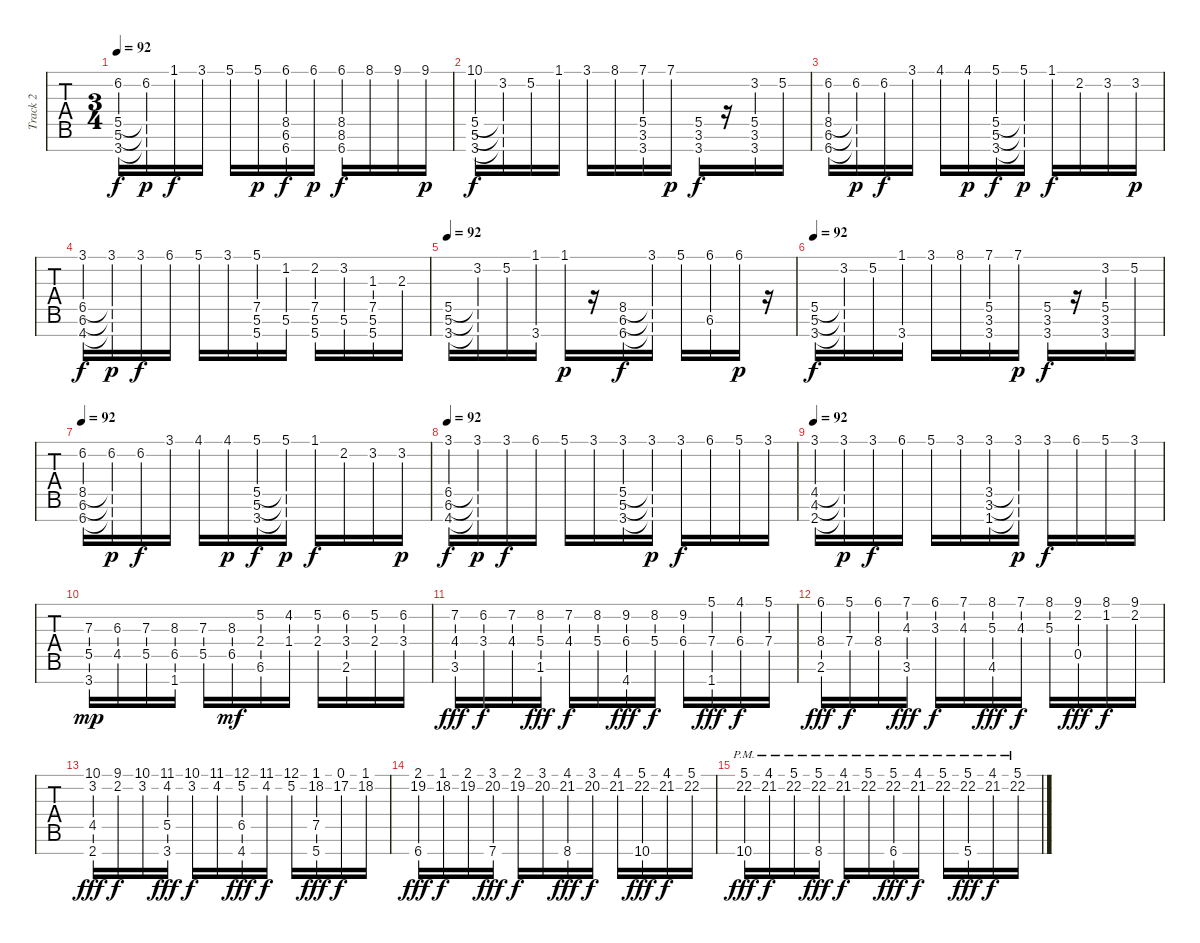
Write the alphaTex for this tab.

\track ("Track 2" "Track 2") {instrument stringensemble1}
\staff {tabs}
\tuning (E4 B3 G3 D3 A2 E2 B1) {hide}
\ts (3 4)
\tempo 92
\clef g2
\ks c
(6.2 5.5 5.6 3.7).16{dy f} (6.2 5.5{t} 5.6{t} 3.7{t}).16{dy p} 1.1.16{dy f} 3.1.16 5.1.16 5.1.16{dy p} (6.1 8.5 6.6 6.7).16{dy f} 6.1.16{dy p} (6.1 8.5 8.6 6.7).16{dy f} 8.1.16 9.1.16 9.1.16{dy p} |
(10.1 5.5 5.6 3.7).16{dy f} (3.2 5.5{t} 5.6{t} 3.7{t}).16 5.2.16 1.1.16 3.1.16 8.1.16 (7.1 5.5 3.6 3.7).16 7.1.16{dy p} (5.5 3.6 3.7).16{dy f} r.16 (3.2 5.5 3.6 3.7).16 5.2.16 |
(6.2 8.5 6.6 6.7).16 (6.2 8.5{t} 6.6{t} 6.7{t}).16{dy p} 6.2.16{dy f} 3.1.16 4.1.16 4.1.16{dy p} (5.1 5.5 5.6 3.7).16{dy f} (5.1 5.5{t} 5.6{t} 3.7{t}).16{dy p} 1.1.16{dy f} 2.2.16 3.2.16 3.2.16{dy p} |
(3.1 6.5 6.6 4.7).16{dy f} (3.1 6.5{t} 6.6{t} 4.7{t}).16{dy p} 3.1.16{dy f} 6.1.16 5.1.16 3.1.16 (5.1 7.5 5.6 5.7).16 (1.2 5.6).16 (2.2 7.5 5.6 5.7).16 (3.2 5.6).16 (1.3 7.5 5.6 5.7).16 2.3.16 |
\tempo 92
(5.5 5.6 3.7).16 (3.2 5.5{t} 5.6{t} 3.7{t}).16 5.2.16 (1.1 3.7).16 1.1.16{dy p} r.16 (8.5 6.6 6.7).16{dy f} (3.1 8.5{t} 6.6{t} 6.7{t}).16 5.1.16 (6.1 6.6).16 6.1.16{dy p} r.16 |
\tempo 92
(5.5 5.6 3.7).16{dy f} (3.2 5.5{t} 5.6{t} 3.7{t}).16 5.2.16 (1.1 3.7).16 3.1.16 8.1.16 (7.1 5.5 3.6 3.7).16 7.1.16{dy p} (5.5 3.6 3.7).16{dy f} r.16 (3.2 5.5 3.6 3.7).16 5.2.16 |
\tempo 92
(6.2 8.5 6.6 6.7).16 (6.2 8.5{t} 6.6{t} 6.7{t}).16{dy p} 6.2.16{dy f} 3.1.16 4.1.16 4.1.16{dy p} (5.1 5.5 5.6 3.7).16{dy f} (5.1 5.5{t} 5.6{t} 3.7{t}).16{dy p} 1.1.16{dy f} 2.2.16 3.2.16 3.2.16{dy p} |
\tempo 92
(3.1 6.5 6.6 4.7).16{dy f} (3.1 6.5{t} 6.6{t} 4.7{t}).16{dy p} 3.1.16{dy f} 6.1.16 5.1.16 3.1.16 (3.1 5.5 5.6 3.7).16 (3.1 5.5{t} 5.6{t} 3.7{t}).16{dy p} 3.1.16{dy f} 6.1.16 5.1.16 3.1.16 |
\tempo 92
(3.1 4.5 4.6 2.7).16 (3.1 4.5{t} 4.6{t} 2.7{t}).16{dy p} 3.1.16{dy f} 6.1.16 5.1.16 3.1.16 (3.1 3.5 3.6 1.7).16 (3.1 3.5{t} 3.6{t} 1.7{t}).16{dy p} 3.1.16{dy f} 6.1.16 5.1.16 3.1.16 |
(7.3{st} 5.5{st} 3.7).16{dy mp instrument stringensemble1} (6.3{st} 4.5{st}).16 (7.3{st} 5.5{st}).16 (8.3{st} 6.5{st} 1.7).16 (7.3{st} 5.5{st}).16 (8.3{st} 6.5{st}).16{dy mf} (5.2{st} 2.4{st} 6.6).16 (4.2{st} 1.4{st}).16 (5.2{st} 2.4{st}).16 (6.2{st} 3.4{st} 2.6).16 (5.2{st} 2.4{st}).16 (6.2{st} 3.4{st}).16 |
(7.2{st} 4.4{st} 3.6).16{dy fff} (6.2{st} 3.4{st}).16{dy f} (7.2{st} 4.4{st}).16 (8.2{st} 5.4{st} 1.6).16{dy fff} (7.2{st} 4.4{st}).16{dy f} (8.2{st} 5.4{st}).16 (9.2{st} 6.4{st} 4.7).16{dy fff} (8.2{st} 5.4{st}).16{dy f} (9.2{st} 6.4{st}).16 (5.1{st} 7.4{st} 1.7).16{dy fff} (4.1{st} 6.4{st}).16{dy f} (5.1{st} 7.4{st}).16 |
(6.1{st} 8.4{st} 2.6).16{dy fff} (5.1{st} 7.4{st}).16{dy f} (6.1{st} 8.4{st}).16 (7.1{st} 4.3{st} 3.6).16{dy fff} (6.1{st} 3.3{st}).16{dy f} (7.1{st} 4.3{st}).16 (8.1{st} 5.3{st} 4.6).16{dy fff} (7.1{st} 4.3{st}).16{dy f} (8.1{st} 5.3{st}).16 (9.1{st} 2.2{st} 0.5).16{dy fff} (8.1{st} 1.2{st}).16{dy f} (9.1{st} 2.2{st}).16 |
(10.1{st} 3.2{st} 4.5 2.7).16{dy fff} (9.1{st} 2.2{st}).16{dy f} (10.1{st} 3.2{st}).16 (11.1{st} 4.2{st} 5.5 3.7).16{dy fff} (10.1{st} 3.2{st}).16{dy f} (11.1{st} 4.2{st}).16 (12.1{st} 5.2{st} 6.5 4.7).16{dy fff} (11.1{st} 4.2{st}).16{dy f} (12.1{st} 5.2{st}).16 (1.1{st} 18.2{st} 7.5 5.7).16{dy fff} (0.1{st} 17.2{st}).16{dy f} (1.1{st} 18.2{st}).16 |
(2.1{st} 19.2{st} 6.7).16{dy fff} (1.1{st} 18.2{st}).16{dy f} (2.1{st} 19.2{st}).16 (3.1{st} 20.2{st} 7.7).16{dy fff} (2.1{st} 19.2{st}).16{dy f} (3.1{st} 20.2{st}).16 (4.1{st} 21.2{st} 8.7).16{dy fff} (3.1{st} 20.2{st}).16{dy f} (4.1{st} 21.2{st}).16 (5.1{st} 22.2{st} 10.7).16{dy fff} (4.1{st} 21.2{st}).16{dy f} (5.1{st} 22.2{st}).16 |
(5.1{pm} 22.2{pm} 10.7).16{dy fff} (4.1{pm} 21.2{pm}).16{dy f} (5.1{pm} 22.2{pm}).16 (5.1{pm} 22.2{pm} 8.7).16{dy fff} (4.1{pm} 21.2{pm}).16{dy f} (5.1{pm} 22.2{pm}).16 (5.1{pm} 22.2{pm} 6.7).16{dy fff} (4.1{pm} 21.2{pm}).16{dy f} (5.1{pm} 22.2{pm}).16 (5.1{pm} 22.2{pm} 5.7).16{dy fff} (4.1{pm} 21.2{pm}).16{dy f} (5.1{pm} 22.2{pm}).16
